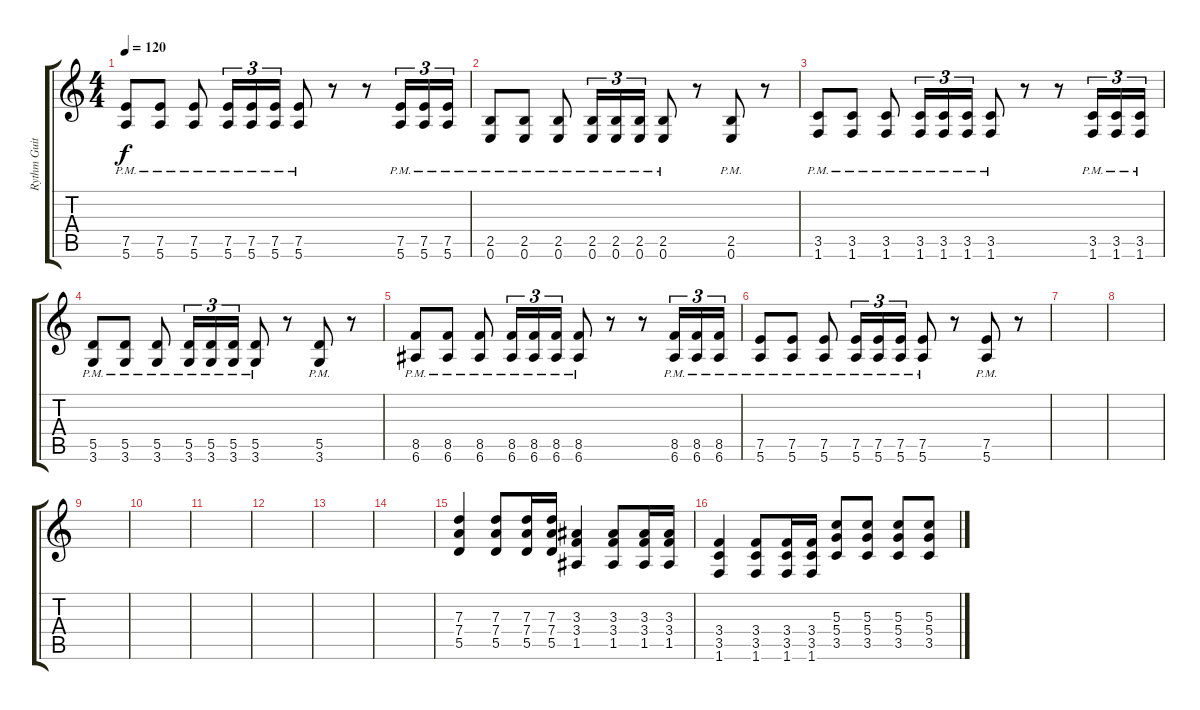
\track ("Rythm Guitar" "Rythm Guit") {instrument distortionguitar}
\staff {score tabs}
\tuning (E4 B3 G3 D3 A2 E2) {hide}
\ts (4 4)
\tempo 120
\clef g2
\ks c
(7.5{pm} 5.6{pm}).8{dy f} (7.5{pm} 5.6{pm}).8 (7.5{pm} 5.6{pm}).8 (7.5{pm} 5.6{pm}).16{tu (3 2)} (7.5{pm} 5.6{pm}).16{tu (3 2)} (7.5{pm} 5.6{pm}).16{tu (3 2)} (7.5{pm} 5.6{pm}).8 r.8 r.8 (7.5{pm} 5.6{pm}).16{tu (3 2)} (7.5{pm} 5.6{pm}).16{tu (3 2)} (7.5{pm} 5.6{pm}).16{tu (3 2)} |
(2.5{pm} 0.6{pm}).8 (2.5{pm} 0.6{pm}).8 (2.5{pm} 0.6{pm}).8 (2.5{pm} 0.6{pm}).16{tu (3 2)} (2.5{pm} 0.6{pm}).16{tu (3 2)} (2.5{pm} 0.6{pm}).16{tu (3 2)} (2.5{pm} 0.6{pm}).8 r.8 (2.5{pm} 0.6{pm}).8 r.8 |
(3.5{pm} 1.6{pm}).8 (3.5{pm} 1.6{pm}).8 (3.5{pm} 1.6{pm}).8 (3.5{pm} 1.6{pm}).16{tu (3 2)} (3.5{pm} 1.6{pm}).16{tu (3 2)} (3.5{pm} 1.6{pm}).16{tu (3 2)} (3.5{pm} 1.6{pm}).8 r.8 r.8 (3.5{pm} 1.6{pm}).16{tu (3 2)} (3.5{pm} 1.6{pm}).16{tu (3 2)} (3.5{pm} 1.6{pm}).16{tu (3 2)} |
(5.5{pm} 3.6{pm}).8 (5.5{pm} 3.6{pm}).8 (5.5{pm} 3.6{pm}).8 (5.5{pm} 3.6{pm}).16{tu (3 2)} (5.5{pm} 3.6{pm}).16{tu (3 2)} (5.5{pm} 3.6{pm}).16{tu (3 2)} (5.5{pm} 3.6{pm}).8 r.8 (5.5{pm} 3.6{pm}).8 r.8 |
(8.5{pm} 6.6{pm}).8 (8.5{pm} 6.6{pm}).8 (8.5{pm} 6.6{pm}).8 (8.5{pm} 6.6{pm}).16{tu (3 2)} (8.5{pm} 6.6{pm}).16{tu (3 2)} (8.5{pm} 6.6{pm}).16{tu (3 2)} (8.5{pm} 6.6{pm}).8 r.8 r.8 (8.5{pm} 6.6{pm}).16{tu (3 2)} (8.5{pm} 6.6{pm}).16{tu (3 2)} (8.5{pm} 6.6{pm}).16{tu (3 2)} |
(7.5{pm} 5.6{pm}).8 (7.5{pm} 5.6{pm}).8 (7.5{pm} 5.6{pm}).8 (7.5{pm} 5.6{pm}).16{tu (3 2)} (7.5{pm} 5.6{pm}).16{tu (3 2)} (7.5{pm} 5.6{pm}).16{tu (3 2)} (7.5{pm} 5.6{pm}).8 r.8 (7.5{pm} 5.6{pm}).8 r.8 |
|
|
|
|
|
|
|
|
(7.3 7.4 5.5).4 (7.3 7.4 5.5).8 (7.3 7.4 5.5).16 (7.3 7.4 5.5).16 (3.3 3.4 1.5).4 (3.3 3.4 1.5).8 (3.3 3.4 1.5).16 (3.3 3.4 1.5).16 |
(3.4 3.5 1.6).4 (3.4 3.5 1.6).8 (3.4 3.5 1.6).16 (3.4 3.5 1.6).16 (5.3 5.4 3.5).8 (5.3 5.4 3.5).8 (5.3 5.4 3.5).8 (5.3 5.4 3.5).8
